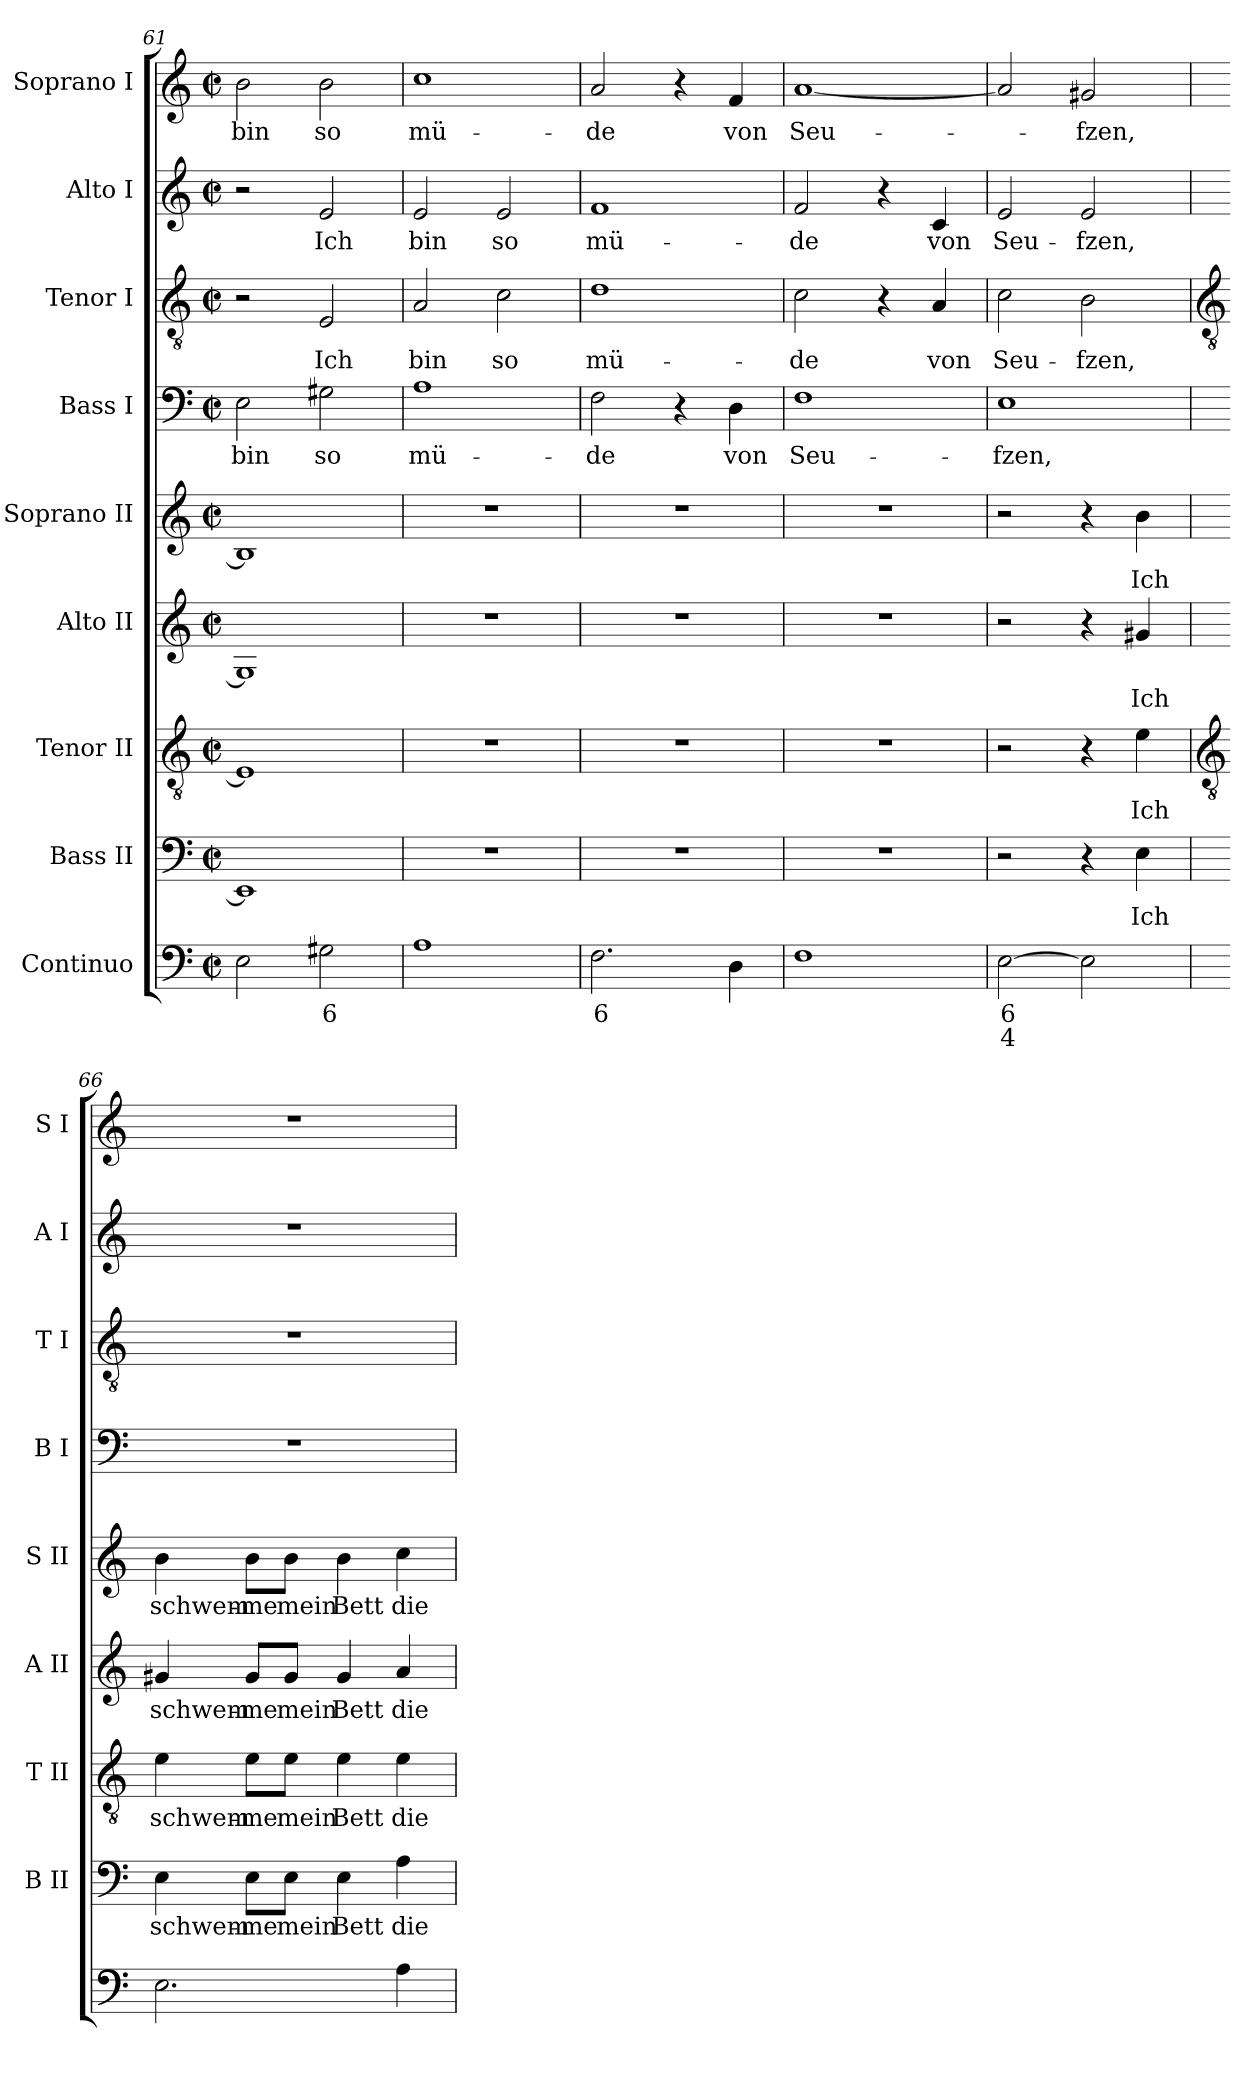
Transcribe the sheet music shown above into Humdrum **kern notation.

**kern	**text	**text	**kern	**text	**kern	**text	**kern	**text	**kern	**text	**kern	**text	**kern	**text	**kern	**text	**kern	**text
*part9	*part9	*part9	*part8	*part8	*part7	*part7	*part6	*part6	*part5	*part5	*part4	*part4	*part3	*part3	*part2	*part2	*part1	*part1
*staff9	*staff9	*staff9	*staff8	*staff8	*staff7	*staff7	*staff6	*staff6	*staff5	*staff5	*staff4	*staff4	*staff3	*staff3	*staff2	*staff2	*staff1	*staff1
*I"Continuo	*	*	*I"Bass II	*	*I"Tenor II	*	*I"Alto II	*	*I"Soprano II	*	*I"Bass I	*	*I"Tenor I	*	*I"Alto I	*	*I"Soprano I	*
*	*	*	*I'B II	*	*I'T II	*	*I'A II	*	*I'S II	*	*I'B I	*	*I'T I	*	*I'A I	*	*I'S I	*
*clefF4	*	*	*clefF4	*	*clefGv2	*	*clefG2	*	*clefG2	*	*clefF4	*	*clefGv2	*	*clefG2	*	*clefG2	*
*k[]	*	*	*k[]	*	*k[]	*	*k[]	*	*k[]	*	*k[]	*	*k[]	*	*k[]	*	*k[]	*
*C:	*	*	*C:	*	*C:	*	*C:	*	*C:	*	*C:	*	*C:	*	*C:	*	*C:	*
*M2/2	*	*	*M2/2	*	*M2/2	*	*M2/2	*	*M2/2	*	*M2/2	*	*M2/2	*	*M2/2	*	*M2/2	*
*met(c|)	*	*	*met(c|)	*	*met(c|)	*	*met(c|)	*	*met(c|)	*	*met(c|)	*	*met(c|)	*	*met(c|)	*	*met(c|)	*
=61	=61	=61	=61	=61	=61	=61	=61	=61	=61	=61	=61	=61	=61	=61	=61	=61	=61	=61
!	!	!	!	!	!	!	!	!	!	!	!	!LO:LY:b	!	!	!	!	!	!LO:LY:b
2E	.	.	1EE]	.	1E]	.	1G#]	.	1B]	.	2E	bin	2r	.	2r	.	2b	bin
!	!LO:LY:b	!	!	!	!	!	!	!	!	!	!	!LO:LY:b	!	!LO:LY:b	!	!LO:LY:b	!	!LO:LY:b
2G#X	6	.	.	.	.	.	.	.	.	.	2G#X	so	2E	Ich	2e	Ich	2b	so
=62	=62	=62	=62	=62	=62	=62	=62	=62	=62	=62	=62	=62	=62	=62	=62	=62	=62	=62
!	!	!	!	!	!	!	!	!	!	!	!	!LO:LY:b	!	!LO:LY:b	!	!LO:LY:b	!	!LO:LY:b
1A	.	.	1r	.	1r	.	1r	.	1r	.	1A	mü-	2A	bin	2e	bin	1cc	mü-
!	!	!	!	!	!	!	!	!	!	!	!	!	!	!LO:LY:b	!	!LO:LY:b	!	!
.	.	.	.	.	.	.	.	.	.	.	.	.	2c	so	2e	so	.	.
=63	=63	=63	=63	=63	=63	=63	=63	=63	=63	=63	=63	=63	=63	=63	=63	=63	=63	=63
!	!LO:LY:b	!	!	!	!	!	!	!	!	!	!	!LO:LY:b	!	!LO:LY:b	!	!LO:LY:b	!	!LO:LY:b
2.F	6	.	1r	.	1r	.	1r	.	1r	.	2F	-de	1d	mü-	1f	mü-	2a	-de
.	.	.	.	.	.	.	.	.	.	.	4r	.	.	.	.	.	4r	.
!	!	!	!	!	!	!	!	!	!	!	!	!LO:LY:b	!	!	!	!	!	!LO:LY:b
4D	.	.	.	.	.	.	.	.	.	.	4D	von	.	.	.	.	4f	von
=64	=64	=64	=64	=64	=64	=64	=64	=64	=64	=64	=64	=64	=64	=64	=64	=64	=64	=64
!	!	!	!	!	!	!	!	!	!	!	!	!LO:LY:b	!	!LO:LY:b	!	!LO:LY:b	!	!LO:LY:b
1F	.	.	1r	.	1r	.	1r	.	1r	.	1F	Seu-	2c	-de	2f	-de	[1a	Seu-
.	.	.	.	.	.	.	.	.	.	.	.	.	4r	.	4r	.	.	.
!	!	!	!	!	!	!	!	!	!	!	!	!	!	!LO:LY:b	!	!LO:LY:b	!	!
.	.	.	.	.	.	.	.	.	.	.	.	.	4A	von	4c	von	.	.
=65	=65	=65	=65	=65	=65	=65	=65	=65	=65	=65	=65	=65	=65	=65	=65	=65	=65	=65
!	!LO:LY:b	!LO:LY:b	!	!	!	!	!	!	!	!	!	!LO:LY:b	!	!LO:LY:b	!	!LO:LY:b	!	!
[2E	6	4	2r	.	2r	.	2r	.	2r	.	1E	-fzen,	2c	Seu-	2e	Seu-	2a]	.
!	!	!	!	!	!	!	!	!	!	!	!	!	!	!LO:LY:b	!	!LO:LY:b	!	!LO:LY:b
2E]	.	.	4r	.	4r	.	4r	.	4r	.	.	.	2B	-fzen,	2e	-fzen,	2g#X	fzen,
!	!	!	!	!LO:LY:b	!	!LO:LY:b	!	!LO:LY:b	!	!LO:LY:b	!	!	!	!	!	!	!	!
.	.	.	4E	Ich	4e	Ich	4g#X	Ich	4b	Ich	.	.	.	.	.	.	.	.
!!LO:LB:g=z
=66	=66	=66	=66	=66	=66	=66	=66	=66	=66	=66	=66	=66	=66	=66	=66	=66	=66	=66
*	*	*	*	*	*clefGv2	*	*	*	*	*	*	*	*clefGv2	*	*	*	*	*
!	!	!	!	!LO:LY:b	!	!LO:LY:b	!	!LO:LY:b	!	!LO:LY:b	!	!	!	!	!	!	!	!
2.E	.	.	4E	schwem-	4e	schwem-	4g#X	schwem-	4b	schwem-	1r	.	1r	.	1r	.	1r	.
!	!	!	!	!LO:LY:b	!	!LO:LY:b	!	!LO:LY:b	!	!LO:LY:b	!	!	!	!	!	!	!	!
.	.	.	8E\L	-me	8e\L	-me	8g#/L	-me	8b\L	-me	.	.	.	.	.	.	.	.
!	!	!	!	!LO:LY:b	!	!LO:LY:b	!	!LO:LY:b	!	!LO:LY:b	!	!	!	!	!	!	!	!
.	.	.	8E\J	mein	8e\J	mein	8g#/J	mein	8b\J	mein	.	.	.	.	.	.	.	.
!	!	!	!	!LO:LY:b	!	!LO:LY:b	!	!LO:LY:b	!	!LO:LY:b	!	!	!	!	!	!	!	!
.	.	.	4E	Bett	4e	Bett	4g#	Bett	4b	Bett	.	.	.	.	.	.	.	.
!	!	!	!	!LO:LY:b	!	!LO:LY:b	!	!LO:LY:b	!	!LO:LY:b	!	!	!	!	!	!	!	!
4A	.	.	4A	die	4e	die	4a	die	4cc	die	.	.	.	.	.	.	.	.
=	=	=	=	=	=	=	=	=	=	=	=	=	=	=	=	=	=	=
*-	*-	*-	*-	*-	*-	*-	*-	*-	*-	*-	*-	*-	*-	*-	*-	*-	*-	*-
